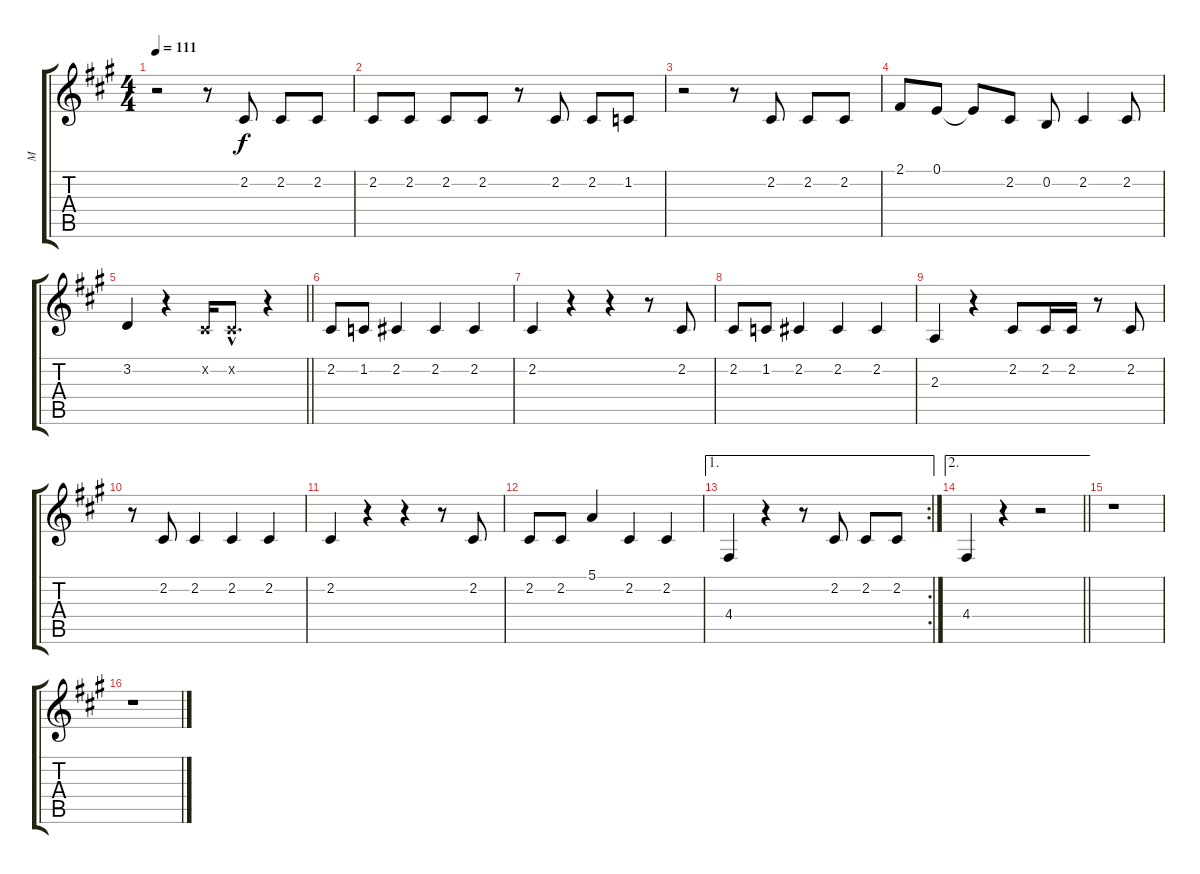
\track ("M" "M") {instrument acousticgrandpiano}
\staff {score tabs}
\tuning (E4 B3 G3 D3 A2 E2) {hide}
\ts (4 4)
\tempo 111
\clef g2
\ks a
r.2{dy f} r.8 2.2.8 2.2.8 2.2.8 |
2.2.8 2.2.8 2.2.8 2.2.8 r.8 2.2.8 2.2.8 1.2.8 |
r.2 r.8 2.2.8 2.2.8 2.2.8 |
2.1.8 0.1.8 0.1{t}.8 2.2.8 0.2.8 2.2.4 2.2.8 |
\barLineRight lightlight
3.2.4 r.4 2.2{x}.16 2.2{hac x}.8{d} r.4 |
2.2.8 1.2.8 2.2.4 2.2.4 2.2.4 |
2.2.4 r.4 r.4 r.8 2.2.8 |
2.2.8 1.2.8 2.2.4 2.2.4 2.2.4 |
2.3.4 r.4 2.2.8 2.2.16 2.2.16 r.8 2.2.8 |
r.8 2.2.8 2.2.4 2.2.4 2.2.4 |
2.2.4 r.4 r.4 r.8 2.2.8 |
2.2.8 2.2.8 5.1.4 2.2.4 2.2.4 |
\ae 1
\rc 2
4.4.4 r.4 r.8 2.2.8 2.2.8 2.2.8 |
\ae 2
\barLineRight lightlight
4.4.4 r.4 r.2 |
r.1 |
r.1
